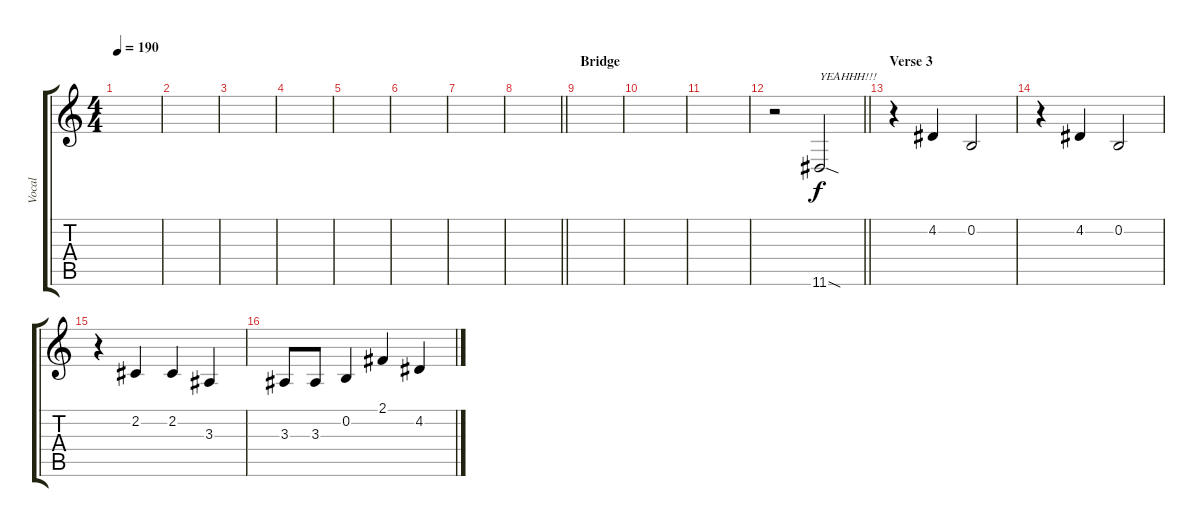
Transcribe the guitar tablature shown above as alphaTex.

\track ("Vocal" "Vocal") {instrument lead2sawtooth}
\staff {score tabs}
\tuning (E4 B3 G3 D3 A2 E2) {hide}
\ts (4 4)
\tempo 190
\clef g2
\ks c
|
|
|
|
|
|
|
\barLineRight lightlight
|
\section ("" "Bridge")
|
|
|
\barLineRight lightlight
r.2 11.6{sod}.2{txt "YEAHHH!!!"} |
\section ("" "Verse 3")
r.4 4.2.4 0.2.2 |
r.4 4.2.4 0.2.2 |
r.4 2.2.4 2.2.4 3.3.4 |
3.3.8 3.3.8 0.2.4 2.1.4 4.2.4
